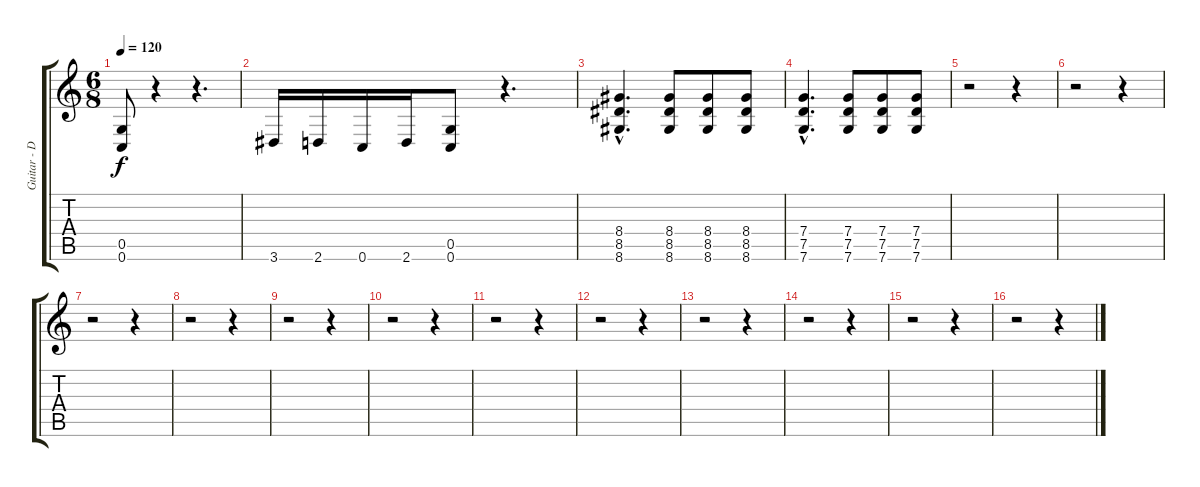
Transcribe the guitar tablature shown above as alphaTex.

\track ("Guitar - Daron" "Guitar - D") {instrument distortionguitar}
\staff {score tabs}
\tuning (D4 A3 F3 C3 G2 C2) {hide}
\ts (6 8)
\tempo 120
\clef g2
\ks c
(0.5 0.6).8{dy f} r.4 r.4{d} |
3.6.16 2.6.16 0.6.16 2.6.16 (0.5 0.6).8 r.4{d} |
(8.4{hac} 8.5{hac} 8.6{hac}).4{d} (8.4 8.5 8.6).8 (8.4 8.5 8.6).8 (8.4 8.5 8.6).8 |
(7.4{hac} 7.5{hac} 7.6{hac}).4{d} (7.4 7.5 7.6).8 (7.4 7.5 7.6).8 (7.4 7.5 7.6).8 |
r.2 r.4 |
r.2 r.4 |
r.2 r.4 |
r.2 r.4 |
r.2 r.4 |
r.2 r.4 |
r.2 r.4 |
r.2 r.4 |
r.2 r.4 |
r.2 r.4 |
r.2 r.4 |
r.2 r.4
